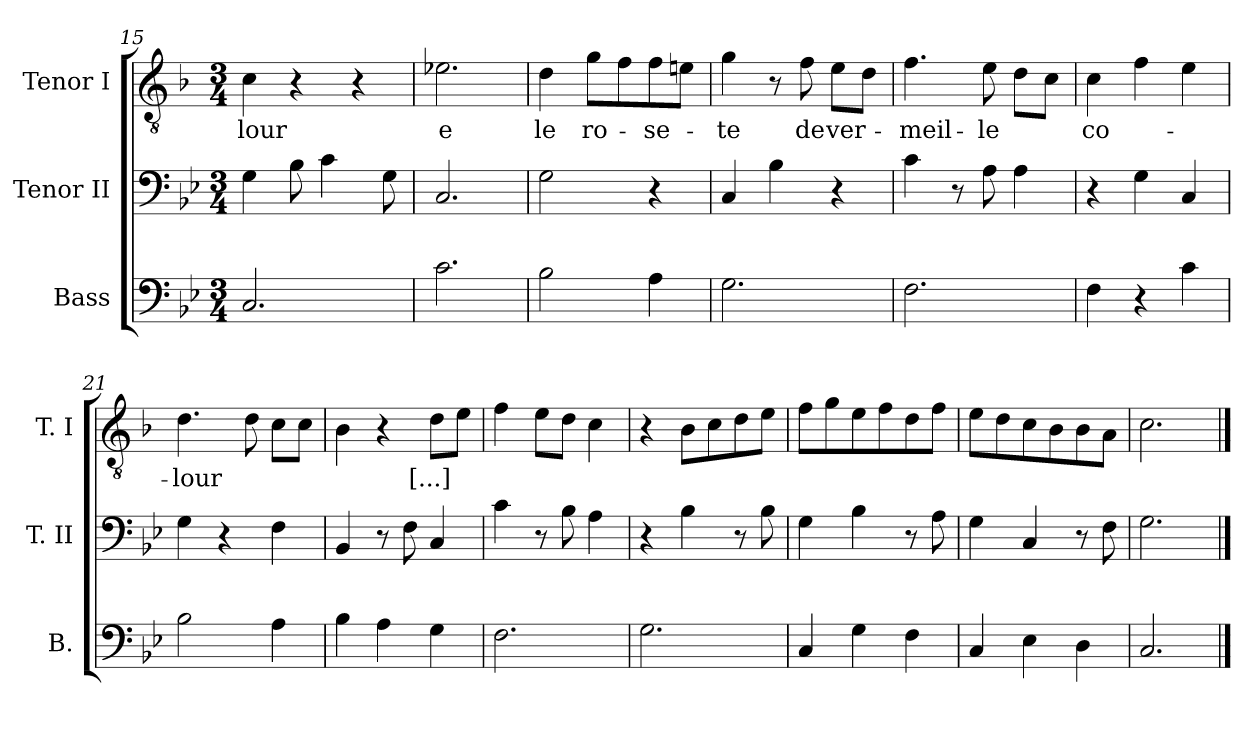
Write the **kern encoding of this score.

**kern	**kern	**kern	**text
*part3	*part2	*part1	*part1
*staff3	*staff2	*staff1	*staff1
*I"Bass	*I"Tenor II	*I"Tenor I	*
*I'B.	*I'T. II	*I'T. I	*
*clefF4	*clefF4	*clefGv2	*
*k[b-e-]	*k[b-e-]	*k[b-]	*
*B-:	*B-:	*F:	*
*M3/4	*M3/4	*M3/4	*
=15	=15	=15	=15
!	!	!	!LO:LY:b
2.C/	4G\	4c\	-lour
.	8B-\	4r	.
.	4c\	.	.
.	.	4r	.
.	8G\	.	.
=16	=16	=16	=16
!	!	!	!LO:LY:b
2.c\	2.C/	2.e-X\	e
=17	=17	=17	=17
!	!	!	!LO:LY:b
2B-\	2G\	4d\	le
!	!	!	!LO:LY:b
.	.	8g\L	ro-
.	.	8f\	.
!	!	!	!LO:LY:b
4A\	4r	8f\	-se-
.	.	8en\J	.
=18	=18	=18	=18
!	!	!	!LO:LY:b
2.G\	4C/	4g\	-te
.	4B-\	8r	.
!	!	!	!LO:LY:b
.	.	8f\	de
!	!	!	!LO:LY:b
.	4r	8e\L	ver-
.	.	8d\J	.
=19	=19	=19	=19
!	!	!	!LO:LY:b
2.F\	4c\	4.f\	-meil-
.	8r	.	.
!	!	!	!LO:LY:b
.	8A\	8e\	-le
.	4A\	8d\L	.
.	.	8c\J	.
=20	=20	=20	=20
!	!	!	!LO:LY:b
4F\	4r	4c\	co-
4r	4G\	4f\	.
4c\	4C/	4e\	.
!!LO:LB:g=z
=21	=21	=21	=21
!	!	!	!LO:LY:b
2B-\	4G\	4.d\	-lour
.	4r	.	.
.	.	8d\	.
4A\	4F\	8c\L	.
.	.	8c\J	.
=22	=22	=22	=22
4B-\	4BB-/	4B-\	.
4A\	8r	4r	.
.	8F\	.	.
!	!	!	!LO:LY:b
4G\	4C/	8d\L	[...]
.	.	8e\J	.
=23	=23	=23	=23
2.F\	4c\	4f\	.
.	8r	8e\L	.
.	8B-\	8d\J	.
.	4A\	4c\	.
=24	=24	=24	=24
2.G\	4r	4r	.
.	4B-\	8B-\L	.
.	.	8c\	.
.	8r	8d\	.
.	8B-\	8e\J	.
=25	=25	=25	=25
4C/	4G\	8f\L	.
.	.	8g\	.
4G\	4B-\	8e\	.
.	.	8f\	.
4F\	8r	8d\	.
.	8A\	8f\J	.
=26	=26	=26	=26
4C/	4G\	8e\L	.
.	.	8d\	.
4E-\	4C/	8c\	.
.	.	8B-\	.
4D\	8r	8B-\	.
.	8F\	8A\J	.
=27	=27	=27	=27
2.C/	2.G\	2.c\	.
==	==	==	==
*-	*-	*-	*-
